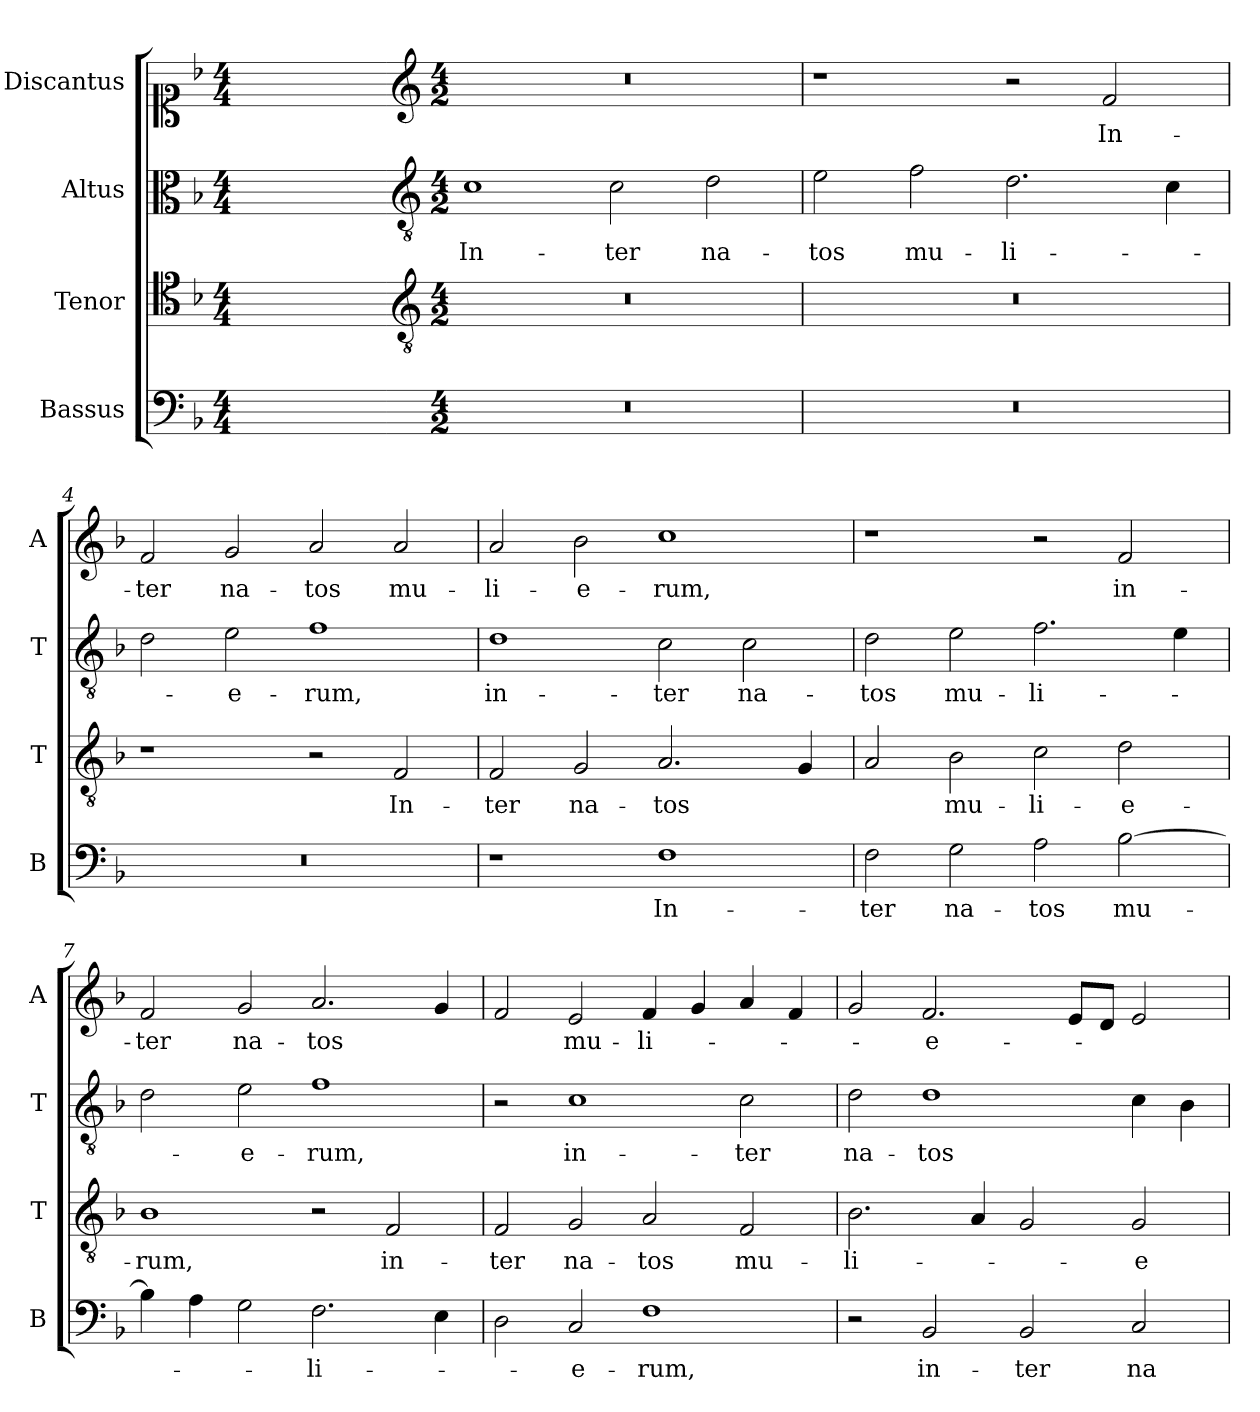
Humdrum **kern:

**kern	**text	**kern	**text	**kern	**text	**kern	**text
*part4	*part4	*part3	*part3	*part2	*part2	*part1	*part1
*staff4	*staff4	*staff3	*staff3	*staff2	*staff2	*staff1	*staff1
*I"Bassus	*	*I"Tenor	*	*I"Altus	*	*I"Discantus	*
*I'B	*	*I'T	*	*I'T	*	*I'A	*
*clefF4	*	*clefC4	*	*clefC3	*	*clefC1	*
*	*	*ITrd7c12	*	*ITrd7c12	*	*	*
*k[b-]	*	*k[b-]	*	*k[b-]	*	*k[b-]	*
*F:	*	*F:	*	*F:	*	*F:	*
*M4/4	*	*M4/4	*	*M4/4	*	*M4/4	*
=1	=1	=1	=1	=1	=1	=1	=1
1ryy	.	1ryy	.	1ryy	.	1ryy	.
=2-	=2-	=2-	=2-	=2-	=2-	=2-	=2-
*	*	*clefGv2	*	*clefGv2	*	*clefG2	*
*M4/2	*	*M4/2	*	*M4/2	*	*M4/2	*
!LO:N:vis=1	!	!LO:N:vis=1	!	!	!LO:LY:b	!LO:N:vis=1	!
0r	.	0r	.	1C	In-	0r	.
!	!	!	!	!	!LO:LY:b	!	!
.	.	.	.	2C\	-ter	.	.
!	!	!	!	!	!LO:LY:b	!	!
.	.	.	.	2D\	na-	.	.
=3	=3	=3	=3	=3	=3	=3	=3
!LO:N:vis=1	!	!LO:N:vis=1	!	!	!LO:LY:b	!	!
0r	.	0r	.	2E\	-tos	1r	.
!	!	!	!	!	!LO:LY:b	!	!
.	.	.	.	2F\	mu-	.	.
!	!	!	!	!	!LO:LY:b	!	!
.	.	.	.	2.D\	-li-	2r	.
!	!	!	!	!	!	!	!LO:LY:b
.	.	.	.	.	.	2f/	In-
.	.	.	.	4C\	.	.	.
=4	=4	=4	=4	=4	=4	=4	=4
!LO:N:vis=1	!	!	!	!	!	!	!LO:LY:b
0r	.	1r	.	2D\	.	2f/	-ter
!	!	!	!	!	!LO:LY:b	!	!LO:LY:b
.	.	.	.	2E\	-e-	2g/	na-
!	!	!	!	!	!LO:LY:b	!	!LO:LY:b
.	.	2r	.	1F	-rum,	2a/	-tos
!	!	!	!LO:LY:b	!	!	!	!LO:LY:b
.	.	2FF/	In-	.	.	2a/	mu-
=5	=5	=5	=5	=5	=5	=5	=5
!	!	!	!LO:LY:b	!	!LO:LY:b	!	!LO:LY:b
1r	.	2FF/	-ter	1D	in-	2a/	-li-
!	!	!	!LO:LY:b	!	!	!	!LO:LY:b
.	.	2GG/	na-	.	.	2b-\	-e-
!	!LO:LY:b	!	!LO:LY:b	!	!LO:LY:b	!	!LO:LY:b
1F	In-	2.AA/	-tos	2C\	-ter	1cc	-rum,
!	!	!	!	!	!LO:LY:b	!	!
.	.	.	.	2C\	na-	.	.
.	.	4GG/	.	.	.	.	.
!!LO:LB:g=z
=6	=6	=6	=6	=6	=6	=6	=6
!	!LO:LY:b	!	!	!	!LO:LY:b	!	!
2F\	-ter	2AA/	.	2D\	-tos	1r	.
!	!LO:LY:b	!	!LO:LY:b	!	!LO:LY:b	!	!
2G\	na-	2BB-\	mu-	2E\	mu-	.	.
!	!LO:LY:b	!	!LO:LY:b	!	!LO:LY:b	!	!
2A\	-tos	2C\	-li-	2.F\	-li-	2r	.
!	!LO:LY:b	!	!LO:LY:b	!	!	!	!LO:LY:b
[>2B-\	mu-	2D\	-e-	.	.	2f/	in-
.	.	.	.	4E\	.	.	.
=7	=7	=7	=7	=7	=7	=7	=7
!	!	!	!LO:LY:b	!	!	!	!LO:LY:b
4B-\]	.	1BB-	-rum,	2D\	.	2f/	-ter
4A\	.	.	.	.	.	.	.
!	!	!	!	!	!LO:LY:b	!	!LO:LY:b
2G\	.	.	.	2E\	-e-	2g/	na-
!	!LO:LY:b	!	!	!	!LO:LY:b	!	!LO:LY:b
2.F\	-li-	2r	.	1F	-rum,	2.a/	-tos
!	!	!	!LO:LY:b	!	!	!	!
.	.	2FF/	in-	.	.	.	.
4E\	.	.	.	.	.	4g/	.
=8	=8	=8	=8	=8	=8	=8	=8
!	!	!	!LO:LY:b	!	!	!	!
2D\	.	2FF/	-ter	2r	.	2f/	.
!	!LO:LY:b	!	!LO:LY:b	!	!LO:LY:b	!	!LO:LY:b
2C/	-e-	2GG/	na-	1C	in-	2e/	mu-
!	!LO:LY:b	!	!LO:LY:b	!	!	!	!LO:LY:b
1F	-rum,	2AA/	-tos	.	.	4f/	-li-
.	.	.	.	.	.	4g/	.
!	!	!	!LO:LY:b	!	!LO:LY:b	!	!
.	.	2FF/	mu-	2C\	-ter	4a/	.
.	.	.	.	.	.	4f/	.
=9	=9	=9	=9	=9	=9	=9	=9
!	!	!	!LO:LY:b	!	!LO:LY:b	!	!
2r	.	2.BB-\	-li-	2D\	na-	2g/	.
!	!LO:LY:b	!	!	!	!LO:LY:b	!	!LO:LY:b
2BB-/	in-	.	.	1D	-tos	2.f/	-e-
.	.	4AA/	.	.	.	.	.
!	!LO:LY:b	!	!	!	!	!	!
2BB-/	-ter	2GG/	.	.	.	.	.
.	.	.	.	.	.	8e/L	.
.	.	.	.	.	.	8d/J	.
!	!LO:LY:b	!	!LO:LY:b	!	!	!	!
2C/	na-	2GG/	-e-	4C\	.	2e/	.
.	.	.	.	4BB-\	.	.	.
=	=	=	=	=	=	=	=
*-	*-	*-	*-	*-	*-	*-	*-
